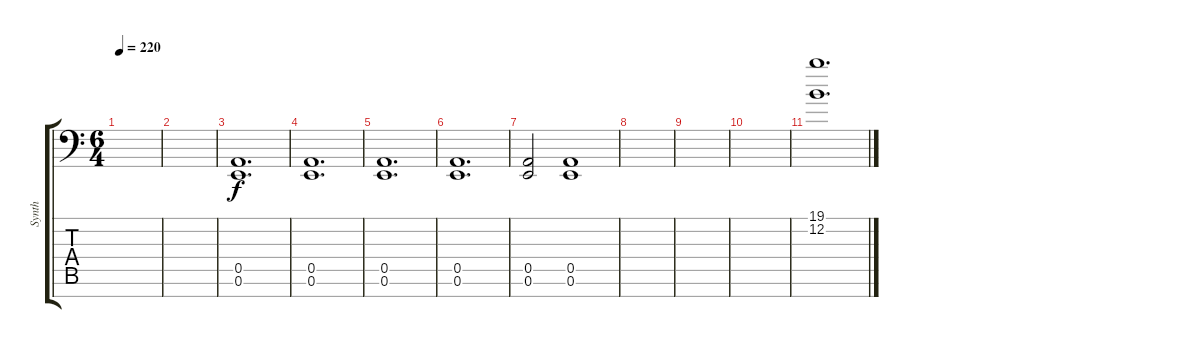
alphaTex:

\track ("Synth" "Synth") {instrument tubularbells}
\staff {score tabs}
\tuning (E4 B3 G3 D3 A2 E2 D1) {hide}
\ts (6 4)
\tempo 220
\clef f4
\ks c
|
|
(0.5 0.6).1{d volume 13 instrument taikodrum} |
(0.5 0.6).1{d} |
(0.5 0.6).1{d} |
(0.5 0.6).1{d} |
(0.5 0.6).2 (0.5 0.6).1 |
|
|
|
(19.1 12.2).1{d volume 10 instrument tubularbells}
